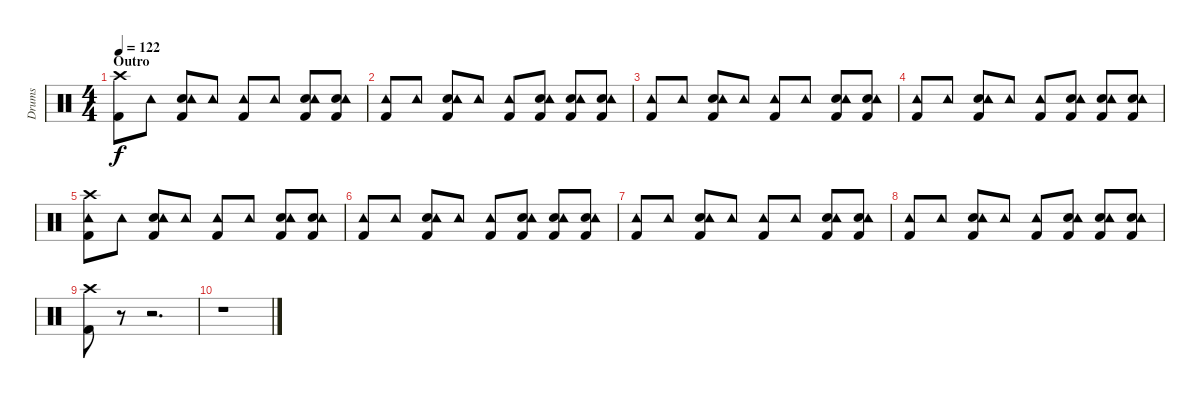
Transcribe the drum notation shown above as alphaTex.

\track ("Drums" "Drums") {instrument percussion}
\staff {score}
\articulation defaults
\ts (4 4)
\section ("" "Outro")
\tempo 122
\clef neutral
\ks c
("Crash high (hit)" "Kick (hit) 2").8{dy f} "Tambourine (hit)".8 ("Kick (hit) 2" "Snare (hit) 2" "Tambourine (hit)").8 "Tambourine (hit)".8 ("Kick (hit) 2" "Tambourine (hit)").8 "Tambourine (hit)".8 ("Kick (hit) 2" "Snare (hit) 2" "Tambourine (hit)").8 ("Kick (hit) 2" "Snare (hit) 2" "Tambourine (hit)").8 |
("Kick (hit) 2" "Tambourine (hit)").8 "Tambourine (hit)".8 ("Kick (hit) 2" "Snare (hit) 2" "Tambourine (hit)").8 "Tambourine (hit)".8 ("Kick (hit) 2" "Tambourine (hit)").8 ("Kick (hit) 2" "Snare (hit) 2" "Tambourine (hit)").8 ("Kick (hit) 2" "Snare (hit) 2" "Tambourine (hit)").8 ("Kick (hit) 2" "Snare (hit) 2" "Tambourine (hit)").8 |
("Kick (hit) 2" "Tambourine (hit)").8 "Tambourine (hit)".8 ("Kick (hit) 2" "Snare (hit) 2" "Tambourine (hit)").8 "Tambourine (hit)".8 ("Kick (hit) 2" "Tambourine (hit)").8 "Tambourine (hit)".8 ("Kick (hit) 2" "Snare (hit) 2" "Tambourine (hit)").8 ("Kick (hit) 2" "Snare (hit) 2" "Tambourine (hit)").8 |
("Kick (hit) 2" "Tambourine (hit)").8 "Tambourine (hit)".8 ("Kick (hit) 2" "Snare (hit) 2" "Tambourine (hit)").8 "Tambourine (hit)".8 ("Kick (hit) 2" "Tambourine (hit)").8 ("Kick (hit) 2" "Snare (hit) 2" "Tambourine (hit)").8 ("Kick (hit) 2" "Snare (hit) 2" "Tambourine (hit)").8 ("Kick (hit) 2" "Snare (hit) 2" "Tambourine (hit)").8 |
("Crash high (hit)" "Kick (hit) 2" "Tambourine (hit)").8 "Tambourine (hit)".8 ("Kick (hit) 2" "Snare (hit) 2" "Tambourine (hit)").8 "Tambourine (hit)".8 ("Kick (hit) 2" "Tambourine (hit)").8 "Tambourine (hit)".8 ("Kick (hit) 2" "Snare (hit) 2" "Tambourine (hit)").8 ("Kick (hit) 2" "Snare (hit) 2" "Tambourine (hit)").8 |
("Kick (hit) 2" "Tambourine (hit)").8 "Tambourine (hit)".8 ("Kick (hit) 2" "Snare (hit) 2" "Tambourine (hit)").8 "Tambourine (hit)".8 ("Kick (hit) 2" "Tambourine (hit)").8 ("Kick (hit) 2" "Snare (hit) 2" "Tambourine (hit)").8 ("Kick (hit) 2" "Snare (hit) 2" "Tambourine (hit)").8 ("Kick (hit) 2" "Snare (hit) 2" "Tambourine (hit)").8 |
("Kick (hit) 2" "Tambourine (hit)").8 "Tambourine (hit)".8 ("Kick (hit) 2" "Snare (hit) 2" "Tambourine (hit)").8 "Tambourine (hit)".8 ("Kick (hit) 2" "Tambourine (hit)").8 "Tambourine (hit)".8 ("Kick (hit) 2" "Snare (hit) 2" "Tambourine (hit)").8 ("Kick (hit) 2" "Snare (hit) 2" "Tambourine (hit)").8 |
("Kick (hit) 2" "Tambourine (hit)").8 "Tambourine (hit)".8 ("Kick (hit) 2" "Snare (hit) 2" "Tambourine (hit)").8 "Tambourine (hit)".8 ("Kick (hit) 2" "Tambourine (hit)").8 ("Kick (hit) 2" "Snare (hit) 2" "Tambourine (hit)").8 ("Kick (hit) 2" "Snare (hit) 2" "Tambourine (hit)").8 ("Kick (hit) 2" "Snare (hit) 2" "Tambourine (hit)").8 |
("Crash high (hit)" "Kick (hit) 2").8 r.8 r.2{d} |
r.1
